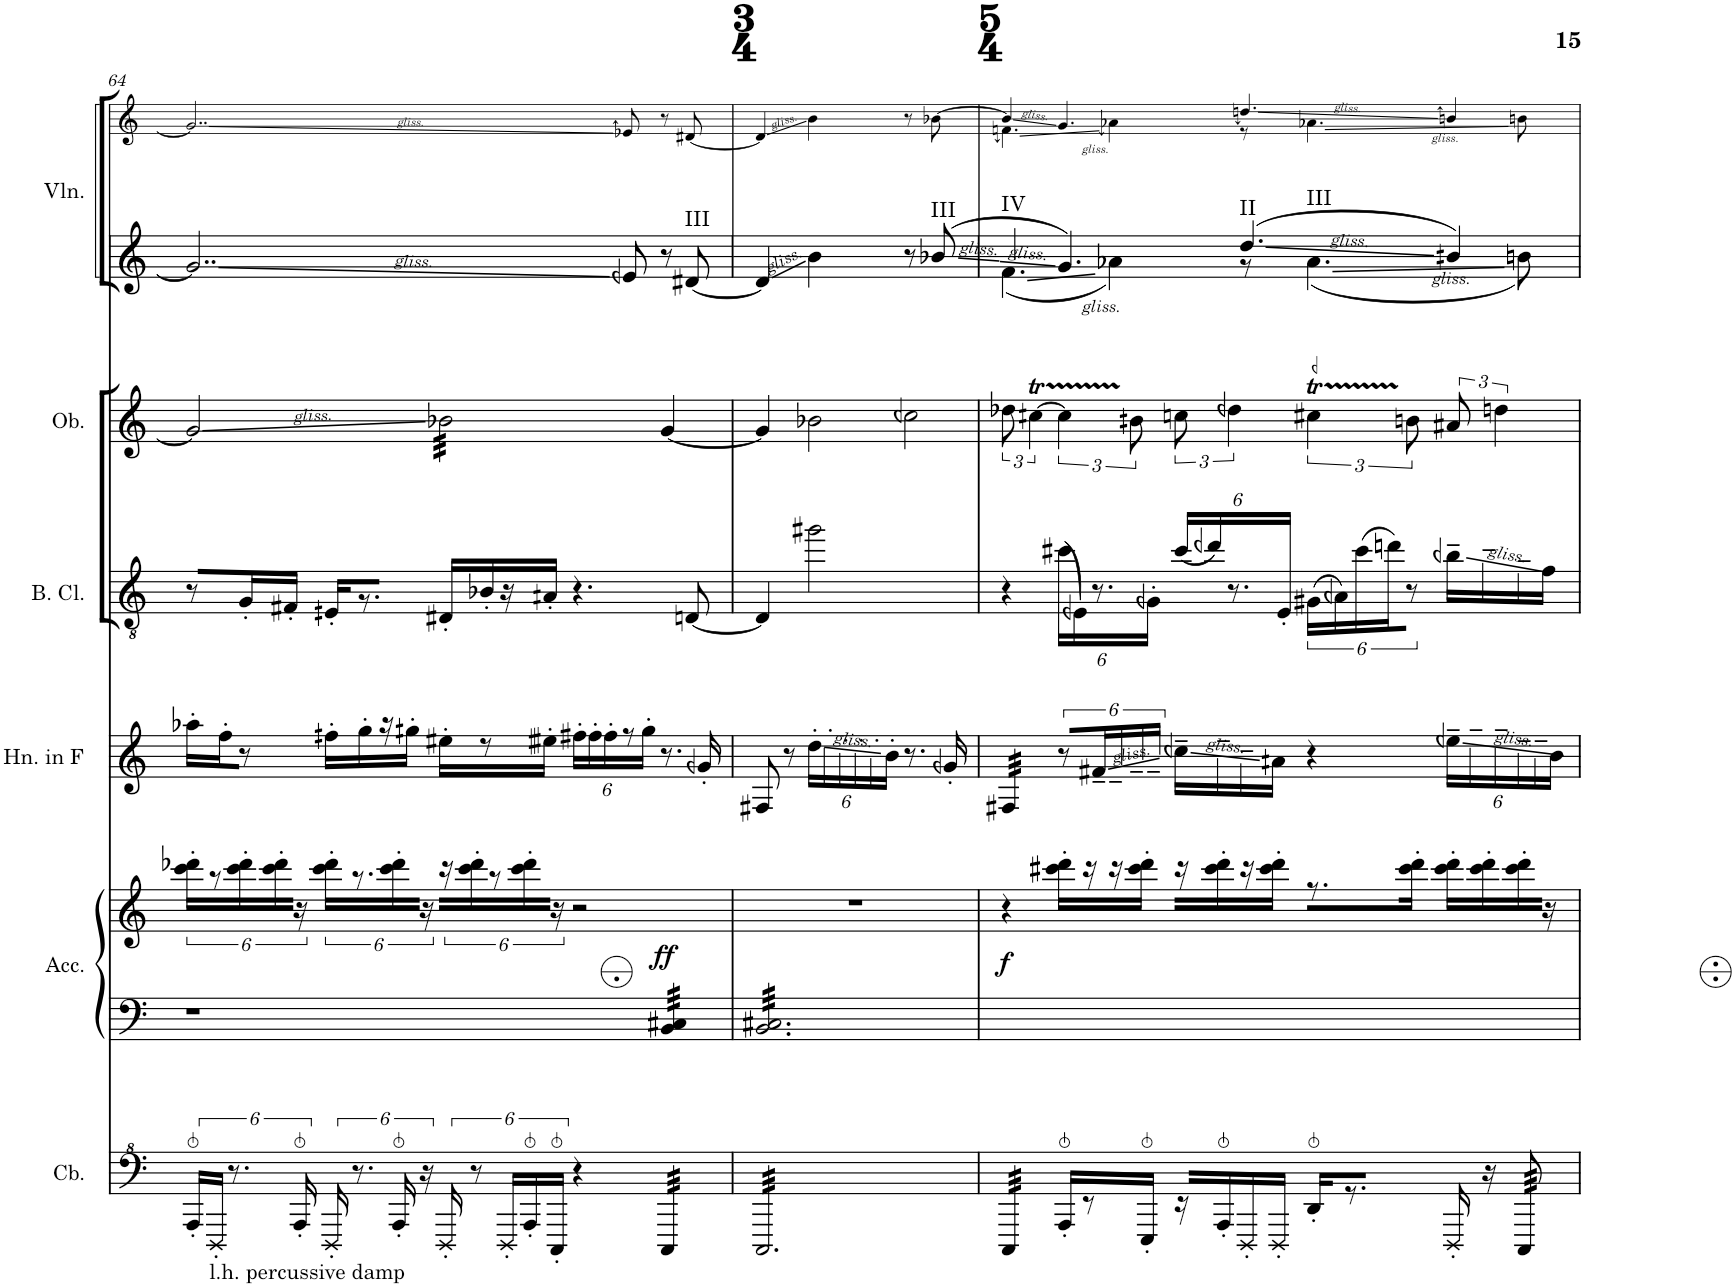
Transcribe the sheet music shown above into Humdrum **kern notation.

**kern	**kern	**kern	**dynam	**kern	**kern	**kern	**kern	**kern
*part6	*part5	*part5	*part5	*part4	*part3	*part2	*part1	*part1
*staff8	*staff7	*staff6	*staff6/7	*staff5	*staff4	*staff3	*staff2	*staff1
*I"Contrabass	*I"Accordion	*	*	*I"Horn in F	*I"Clarinet	*I"Oboe	*I"Solo Violin	*
*I'Cb.	*I'Acc.	*	*	*I'Hn. in F	*I'Cl.	*I'Ob.	*I'Vln.	*
!!LO:PB:g=z
*clefF^4	*clefF4	*clefG2	*	*clefG2	*clefGv2	*clefG2	*clefG2	*clefG2
*Trd7c12	*	*	*	*Trd4c7	*Trd8c14	*	*	*
*k[]	*k[]	*k[]	*	*k[]	*k[]	*k[]	*k[]	*k[]
*M5/4	*M5/4	*M5/4	*	*M5/4	*M5/4	*M5/4	*M5/4	*M5/4
=64	=64	=64	=64	=64	=64	=64	=64	=64
*	*	*^	*	*	*	*	*	*
24AA'/LL	1r	24ccc\' 24ddd-X\'KL	1ryy	.	16aa-X'\LL	8r	2g/]	2..g/]	2..g/]
!LO:TX:b:t=l.h. percussive damp	!	!	!	!	!	!	!	!	!
24FF'/JJ	.	12r	.	.	.	.	.	.	.
.	.	.	.	.	16ff'\J	.	.	.	.
12.r	.	.	.	.	.	.	.	.	.
.	.	24ccc\' 24ddd-\'L	.	.	8r	16G'/L	.	.	.
.	.	24ccc\' 24ddd-\'	.	.	.	.	.	.	.
.	.	.	.	.	.	16F#X'/JJ	.	.	.
24AA'/	.	24r	.	.	.	.	.	.	.
24FF'/	.	24ccc\' 24ddd-\'KL	.	.	16ffn'\LL	16En'/KL	.	.	.
12.r	.	12.r	.	.	.	.	.	.	.
.	.	.	.	.	16gg'\	8.r	.	.	.
.	.	.	.	.	16r	.	.	.	.
24AA'/	.	24ccc\' 24ddd-\'L	.	.	.	.	.	.	.
.	.	.	.	.	16ggn'\JJ	.	.	.	.
24r	.	24r	.	.	.	.	.	.	.
*	*	*	*	*	*	*	*tremolo	*	*
24FF'/	.	24r	.	.	16ee#X'\KL	16D#X'/LL	32b-X\LLL	.	.
.	.	.	.	.	.	.	32b-X\	.	.
12r	.	24ccc\' 24ddd-\'J	.	.	.	.	.	.	.
.	.	.	.	.	8r	16B-X'/	32b-X\	.	.
.	.	12r	.	.	.	.	.	.	.
.	.	.	.	.	.	.	32b-X\	.	.
24FF'/LL	.	.	.	.	.	16r	32b-X\	.	.
.	.	.	.	.	.	.	32b-X\	.	.
24AA'/	.	24ccc\' 24ddd-\'L	.	.	.	.	.	.	.
.	.	.	.	.	16een'\Jk	16An'/JJ	32b-X\	.	.
24CC'/JJ	.	24r	.	.	.	.	.	.	.
.	.	.	.	.	.	.	32b-X\	.	.
*	*	*	*	*	*Xbrackettup	*	*	*	*
4r	.	2r	.	.	24ff#X'\LL	4.r	32b-X\	.	.
.	.	.	.	.	.	.	32b-X\	.	.
.	.	.	.	.	24ff#'\	.	.	.	.
.	.	.	.	.	.	.	32b-X\	.	.
.	.	.	.	.	24ff#'\J	.	.	.	.
.	.	.	.	.	.	.	32b-X\	.	.
.	.	.	.	.	12r	.	32b-X\	8en/	8en/
.	.	.	.	.	.	.	32b-X\	.	.
.	.	.	.	.	.	.	32b-X\	.	.
.	.	.	.	.	24gg'\Jk	.	.	.	.
.	.	.	.	.	.	.	32b-X\JJJ	.	.
*	*	*	*	*	*	*	*Xtremolo	*	*
!	!	!	!	!LO:DY:b	!	!	!	!	!
*tremolo	*	*	*	*	*	*	*	*	*
*	*tremolo	*	*	*	*	*	*	*	*
32CC/LLL	32BB/ 32C#X/LLL	.	4ryy	ff	8.r	.	[4g/	8r	8r
32CC/	32BB/ 32C#X/	.	.	.	.	.	.	.	.
32CC/	32BB/ 32C#X/	.	.	.	.	.	.	.	.
32CC/	32BB/ 32C#X/	.	.	.	.	.	.	.	.
!	!	!	!	!	!	!	!	!LO:TX:a:t=III	!
32CC/	32BB/ 32C#X/	.	.	.	.	[8Dn/	.	[8d#X/	[8d#X/
32CC/	32BB/ 32C#X/	.	.	.	.	.	.	.	.
32CC/	32BB/ 32C#X/	.	.	.	16gn'/	.	.	.	.
32CC/JJJ	32BB/ 32C#X/JJJ	.	.	.	.	.	.	.	.
*	*	*v	*v	*	*	*	*	*	*
=65	=65	=65	=65	=65	=65	=65	=65	=65
*M3/4	*M3/4	*M3/4	*	*M3/4	*M3/4	*M3/4	*M3/4	*M3/4
32CC/LLL	32BB/ 32C#X/LLL	2.r	.	8F#X/	4D/]	4g/]	4d#/]	4d#/]
32CC/	32BB/ 32C#X/	.	.	.	.	.	.	.
32CC/	32BB/ 32C#X/	.	.	.	.	.	.	.
32CC/	32BB/ 32C#X/	.	.	.	.	.	.	.
32CC/	32BB/ 32C#X/	.	.	8r	.	.	.	.
32CC/	32BB/ 32C#X/	.	.	.	.	.	.	.
32CC/	32BB/ 32C#X/	.	.	.	.	.	.	.
32CC/	32BB/ 32C#X/	.	.	.	.	.	.	.
32CC/	32BB/ 32C#X/	.	.	24dd'\LL	2gg#X\	4b-X\	4b\	4b\
32CC/	32BB/ 32C#X/	.	.	.	.	.	.	.
.	.	.	.	24dd'\	.	.	.	.
32CC/	32BB/ 32C#X/	.	.	.	.	.	.	.
.	.	.	.	24cc'\	.	.	.	.
32CC/	32BB/ 32C#X/	.	.	.	.	.	.	.
32CC/	32BB/ 32C#X/	.	.	24cc'\	.	.	.	.
32CC/	32BB/ 32C#X/	.	.	.	.	.	.	.
.	.	.	.	24b'\	.	.	.	.
32CC/	32BB/ 32C#X/	.	.	.	.	.	.	.
.	.	.	.	24b'\JJ	.	.	.	.
32CC/	32BB/ 32C#X/	.	.	.	.	.	.	.
32CC/	32BB/ 32C#X/	.	.	8.r	.	4ccn\	8r	8r
32CC/	32BB/ 32C#X/	.	.	.	.	.	.	.
32CC/	32BB/ 32C#X/	.	.	.	.	.	.	.
32CC/	32BB/ 32C#X/	.	.	.	.	.	.	.
!	!	!	!	!	!	!	!LO:TX:a:t=III	!
32CC/	32BB/ 32C#X/	.	.	.	.	.	8b-X/	[8b-X\
32CC/	32BB/ 32C#X/	.	.	.	.	.	.	.
32CC/	32BB/ 32C#X/	.	.	16gn'/	.	.	.	.
32CC/JJJ	32BB/ 32C#X/JJJ	.	.	.	.	.	.	.
*	*Xtremolo	*	*	*	*	*	*	*
=66	=66	=66	=66	=66	=66	=66	=66	=66
*M5/4	*M5/4	*M5/4	*	*M5/4	*M5/4	*M5/4	*M5/4	*M5/4
*	*	*	*	*	*	*^	*^	*^
!	!	!	!	!	!	!	!	!	!	!LO:TX:b:i:t=gliss.	!
!	!	!	!	!	!	!	!	!LO:TX:b:i:t=gliss.	!	!	!
!	!	!	!	!	!	!	!	!LO:TX:a:t=IV	!	!	!
!	!	!	!LO:DY:b	!	!	!	!	!	!	!	!
*	*	*	*	*tremolo	*	*	*	*	*	*	*
32CC/LLL	1ryy	4r	f	32F#X/LLL	4r	12dd-X\	2.ryy	4a/	4.f\	4b-/]	4.fn\
32CC/	.	.	.	32F#X/	.	.	.	.	.	.	.
32CC/	.	.	.	32F#X/	.	.	.	.	.	.	.
.	.	.	.	.	.	[6ccnT\	.	.	.	.	.
32CC/	.	.	.	32F#X/	.	.	.	.	.	.	.
32CC/	.	.	.	32F#X/	.	.	.	.	.	.	.
32CC/	.	.	.	32F#X/	.	.	.	.	.	.	.
32CC/	.	.	.	32F#X/	.	.	.	.	.	.	.
32CC/JJJ	.	.	.	32F#X/JJJ	.	.	.	.	.	.	.
*	*	*	*	*Xtremolo	*	*	*	*	*	*	*
*Xtremolo	*	*	*	*	*	*	*	*	*	*	*
*	*	*	*	*brackettup	*Xbrackettup	*	*	*	*	*	*
16AA'/KL	.	16ccc#X\' 16ddd\'LL	.	12r	(24cc#X\LL	6ccTTT\]	.	4.g/	.	4.g/	.
.	.	.	.	.	24En\J)	.	.	.	.	.	.
8r	.	16r	.	.	.	.	.	.	.	.	.
.	.	.	.	24f#X~/L	12.r	.	.	.	.	.	.
.	.	16r	.	24g~/	.	.	.	.	4a-X\	.	4an\
.	.	.	.	24a~/	.	12bn\	.	.	.	.	.
16EE'/Jk	.	16ccc#\' 16ddd\'JJ	.	.	.	.	.	.	.	.	.
.	.	.	.	24b~/JJ	24Gn'\Jk	.	.	.	.	.	.
16r	.	16r	.	16ccn~\LL	(24cc#/LL	12ccn\	.	.	.	.	.
.	.	.	.	.	24ddn/J)	.	.	.	.	.	.
16AA'/	.	16ccc#\' 16ddd\'	.	16b~\	.	.	.	.	.	.	.
.	.	.	.	.	12.r	6ddn\	.	.	.	.	.
!	!	!	!	!	!	!	!	!	!	!LO:TX:b:i:t=gliss.	!
!	!	!	!	!	!	!	!	!LO:TX:b:i:t=gliss.	!	!	!
!	!	!	!	!	!	!	!	!LO:TX:a:t=II	!	!	!
16FF'/	.	16r	.	16a~\	.	.	.	4.dd/	8r	4.ddn/	8r
16FF'/JJ	.	16ccc#\' 16ddd\'JJ	.	16an\JJ	.	.	.	.	.	.	.
.	.	.	.	.	24E'/Jk	.	.	.	.	.	.
*	*	*	*	*	*brackettup	*	*	*	*	*	*
!	!	!	!	!	!	!	!	!	!LO:TX:a:t=III	!	!
16D'/KL	.	8.r	.	4r	(24G#X\LL	6cc#Xt\	4ccn!	.	4.a-\	.	4.a-X\
.	.	.	.	.	24An\)	.	.	.	.	.	.
8.r	.	.	.	.	.	.	.	.	.	.	.
.	.	.	.	.	(24cc#\	.	.	.	.	.	.
.	.	.	.	.	24ddn\J)	.	.	.	.	.	.
.	.	.	.	.	12r	12bn/L	.	.	.	.	.
.	.	16ccc#\' 16ddd\'Jk	.	.	.	.	.	.	.	.	.
*	*	*	*	*Xbrackettup	*	*	*	*	*	*	*
16FF'/	4ryy	16ccc#\' 16ddd\'LL	.	24een~\LL	16bn~\LL	12a#X/J	4ryy	4bn/	.	4bn/	.
.	.	.	.	24dd~\	.	.	.	.	.	.	.
16r	.	16ccc#\' 16ddd\'	.	.	16a#X~\	.	.	.	.	.	.
.	.	.	.	24dd~\	.	6ddn\	.	.	.	.	.
*tremolo	*	*	*	*	*	*	*	*	*	*	*
64CC/	.	16ccc#\' 16ddd\'	.	24cc~\	16f#X~\	.	.	.	8bn\	.	8bn\
64CC/	.	.	.	.	.	.	.	.	.	.	.
64CC/	.	.	.	.	.	.	.	.	.	.	.
.	.	.	.	24b~\	.	.	.	.	.	.	.
64CC/	.	.	.	.	.	.	.	.	.	.	.
64CC/	.	16r	.	.	16f#\JJ	.	.	.	.	.	.
64CC/	.	.	.	.	.	.	.	.	.	.	.
.	.	.	.	24b\JJ	.	.	.	.	.	.	.
64CC/	.	.	.	.	.	.	.	.	.	.	.
64CC/	.	.	.	.	.	.	.	.	.	.	.
*Xtremolo	*	*	*	*	*	*	*	*	*	*	*
*	*	*	*	*	*	*v	*v	*	*	*	*
*	*	*	*	*	*	*	*v	*v	*	*
*	*	*	*	*	*	*	*	*v	*v
=	=	=	=	=	=	=	=	=
*-	*-	*-	*-	*-	*-	*-	*-	*-
